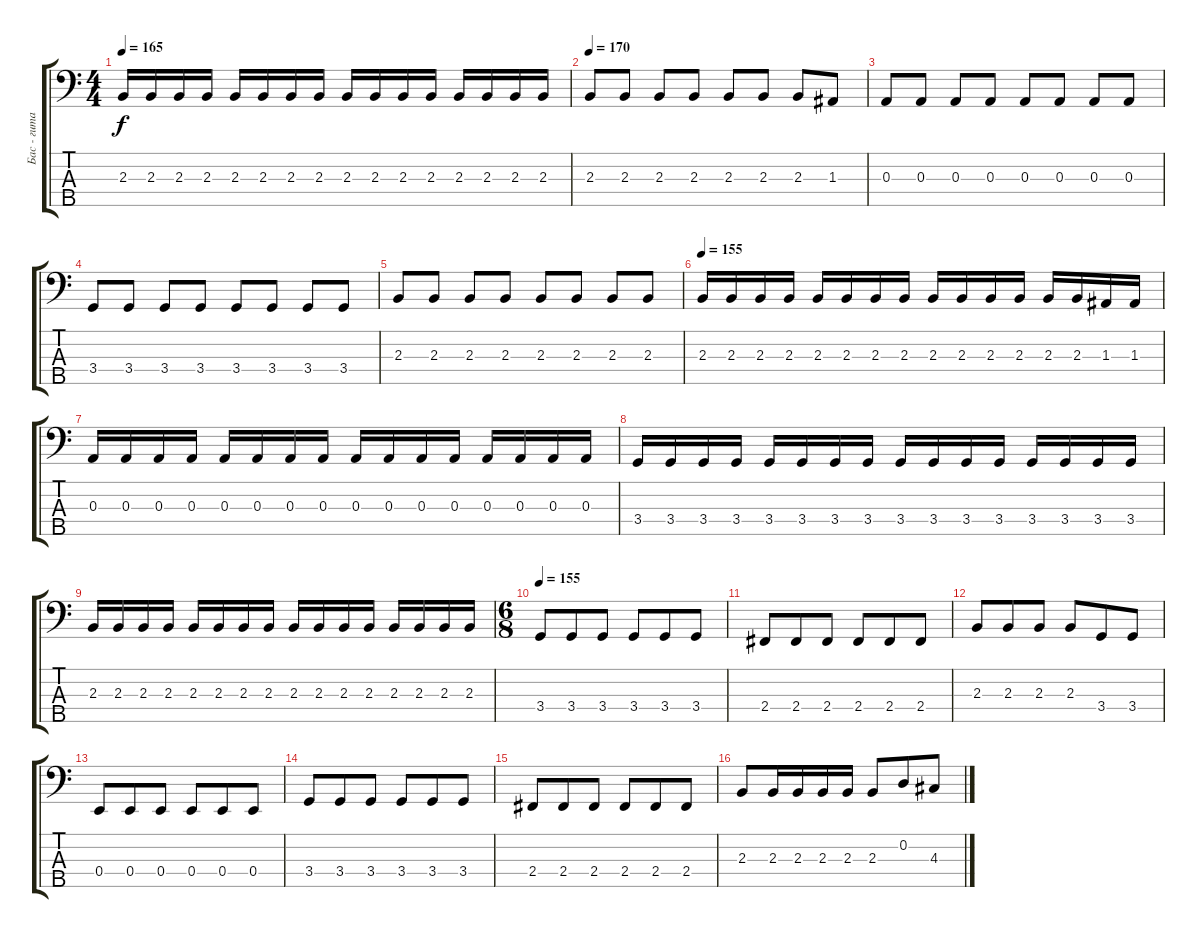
\track ("Бас - гитара" "Бас - гита") {instrument electricbassfinger}
\staff {score tabs}
\tuning (G2 D2 A1 E1 B0) {hide}
\ts (4 4)
\tempo 165
\clef f4
\ks c
2.3.16{dy f} 2.3.16 2.3.16 2.3.16 2.3.16 2.3.16 2.3.16 2.3.16 2.3.16 2.3.16 2.3.16 2.3.16 2.3.16 2.3.16 2.3.16 2.3.16 |
\tempo 170
2.3.8 2.3.8 2.3.8 2.3.8 2.3.8 2.3.8 2.3.8 1.3.8 |
0.3.8 0.3.8 0.3.8 0.3.8 0.3.8 0.3.8 0.3.8 0.3.8 |
3.4.8 3.4.8 3.4.8 3.4.8 3.4.8 3.4.8 3.4.8 3.4.8 |
2.3.8 2.3.8 2.3.8 2.3.8 2.3.8 2.3.8 2.3.8 2.3.8 |
\tempo 155
2.3.16 2.3.16 2.3.16 2.3.16 2.3.16 2.3.16 2.3.16 2.3.16 2.3.16 2.3.16 2.3.16 2.3.16 2.3.16 2.3.16 1.3.16 1.3.16 |
0.3.16 0.3.16 0.3.16 0.3.16 0.3.16 0.3.16 0.3.16 0.3.16 0.3.16 0.3.16 0.3.16 0.3.16 0.3.16 0.3.16 0.3.16 0.3.16 |
3.4.16 3.4.16 3.4.16 3.4.16 3.4.16 3.4.16 3.4.16 3.4.16 3.4.16 3.4.16 3.4.16 3.4.16 3.4.16 3.4.16 3.4.16 3.4.16 |
2.3.16 2.3.16 2.3.16 2.3.16 2.3.16 2.3.16 2.3.16 2.3.16 2.3.16 2.3.16 2.3.16 2.3.16 2.3.16 2.3.16 2.3.16 2.3.16 |
\ts (6 8)
\tempo 155
3.4.8 3.4.8 3.4.8 3.4.8 3.4.8 3.4.8 |
2.4.8 2.4.8 2.4.8 2.4.8 2.4.8 2.4.8 |
2.3.8 2.3.8 2.3.8 2.3.8 3.4.8 3.4.8 |
0.4.8 0.4.8 0.4.8 0.4.8 0.4.8 0.4.8 |
3.4.8 3.4.8 3.4.8 3.4.8 3.4.8 3.4.8 |
2.4.8 2.4.8 2.4.8 2.4.8 2.4.8 2.4.8 |
2.3.8 2.3.16 2.3.16 2.3.16 2.3.16 2.3.8 0.2.8 4.3.8
